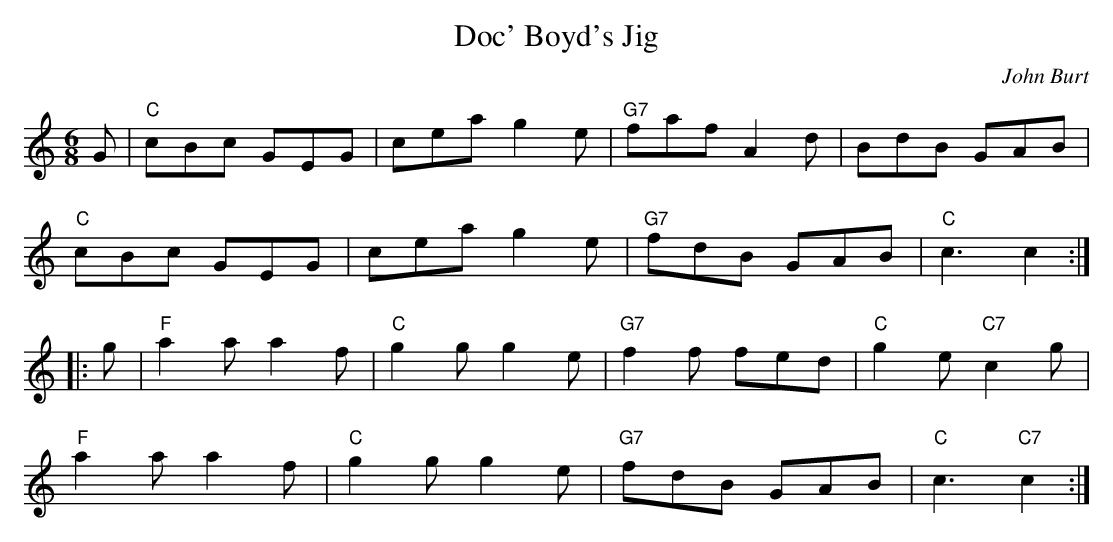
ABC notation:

X:1
T:Doc' Boyd's Jig
C:John Burt
M:6/8
L:1/8
K:C
G|"C"cBc GEG|cea g2e|"G7"faf A2d|BdB GAB|!
"C"cBc GEG|cea g2e|"G7"fdB GAB|"C"c3 c2:|!
|:g|"F"a2a a2f|"C"g2g g2e|"G7"f2f fed|"C"g2e "C7"c2g|!
"F"a2a a2f|"C"g2g g2e|"G7"fdB GAB|"C"c3 "C7"c2:|!
